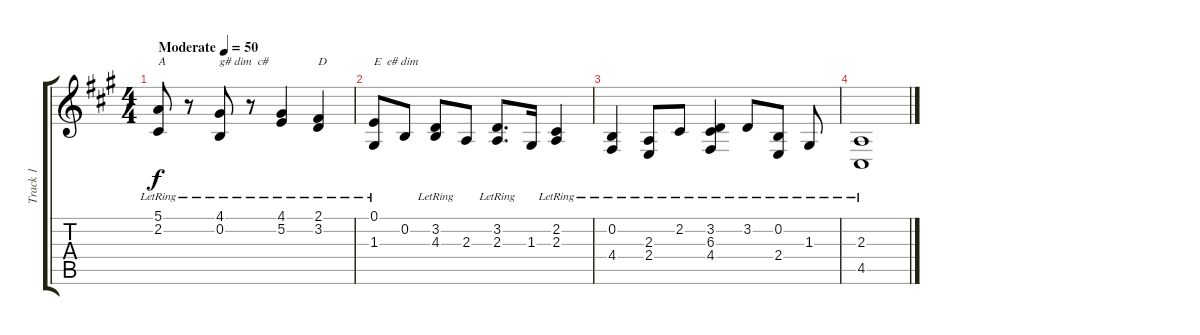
\track ("Track 1" "Track 1") {instrument acousticgrandpiano}
\staff {score tabs}
\tuning (E4 B3 G3 D3 A2 E2) {hide}
\ts (4 4)
\tempo (50 "Moderate")
\clef g2
\ks a
(5.1{lr} 2.2{lr}).8{txt "A" dy f instrument acousticgrandpiano} r.8 (4.1{lr} 0.2{lr}).8{txt "g# dim  c#"} r.8 (4.1{lr} 5.2{lr}).4 (2.1{lr} 3.2{lr}).4{txt "D"} |
(0.1{lr} 1.3{lr}).8{txt "E  e# dim"} 0.2.8 (3.2{lr} 4.3{lr}).8 2.3.8 (3.2{lr} 2.3{lr}).8{d} 1.3.16 (2.2{lr} 2.3{lr}).4 |
(0.2{lr} 4.4{lr}).4 (2.3{lr} 2.4{lr}).8 2.2{lr}.8 (3.2{lr} 6.3{lr} 4.4{lr}).4 3.2{lr}.8 (0.2{lr} 2.4{lr}).8 1.3{lr}.8 |
(2.3{lr} 4.5{lr}).1
